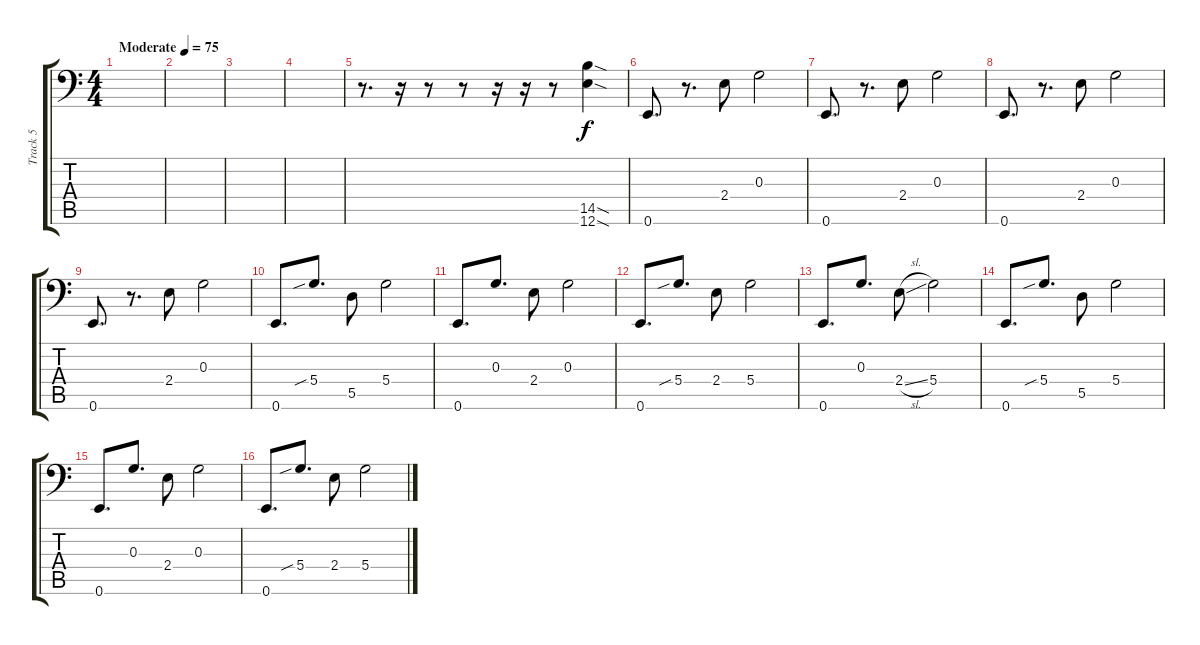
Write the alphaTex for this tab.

\track ("Track 5" "Track 5") {instrument electricbassfinger}
\staff {score tabs}
\tuning (E3 B3 G2 D2 A1 E1) {hide}
\ts (4 4)
\tempo (75 "Moderate")
\clef f4
\ks c
|
|
|
|
r.8{d} r.16 r.8 r.8 r.16 r.16 r.8 (14.5{sod} 12.6{sod}).4 |
0.6.8{d} r.8{d} 2.4.8 0.3.2 |
0.6.8{d} r.8{d} 2.4.8 0.3.2 |
0.6.8{d} r.8{d} 2.4.8 0.3.2 |
0.6.8{d} r.8{d} 2.4.8 0.3.2 |
0.6.8{d} 5.4{sib}.8{d} 5.5.8 5.4.2 |
0.6.8{d} 0.3.8{d} 2.4.8 0.3.2 |
0.6.8{d} 5.4{sib}.8{d} 2.4.8 5.4.2 |
0.6.8{d} 0.3.8{d} 2.4{sl}.8 5.4.2 |
0.6.8{d} 5.4{sib}.8{d} 5.5.8 5.4.2 |
0.6.8{d} 0.3.8{d} 2.4.8 0.3.2 |
0.6.8{d} 5.4{sib}.8{d} 2.4.8 5.4.2
